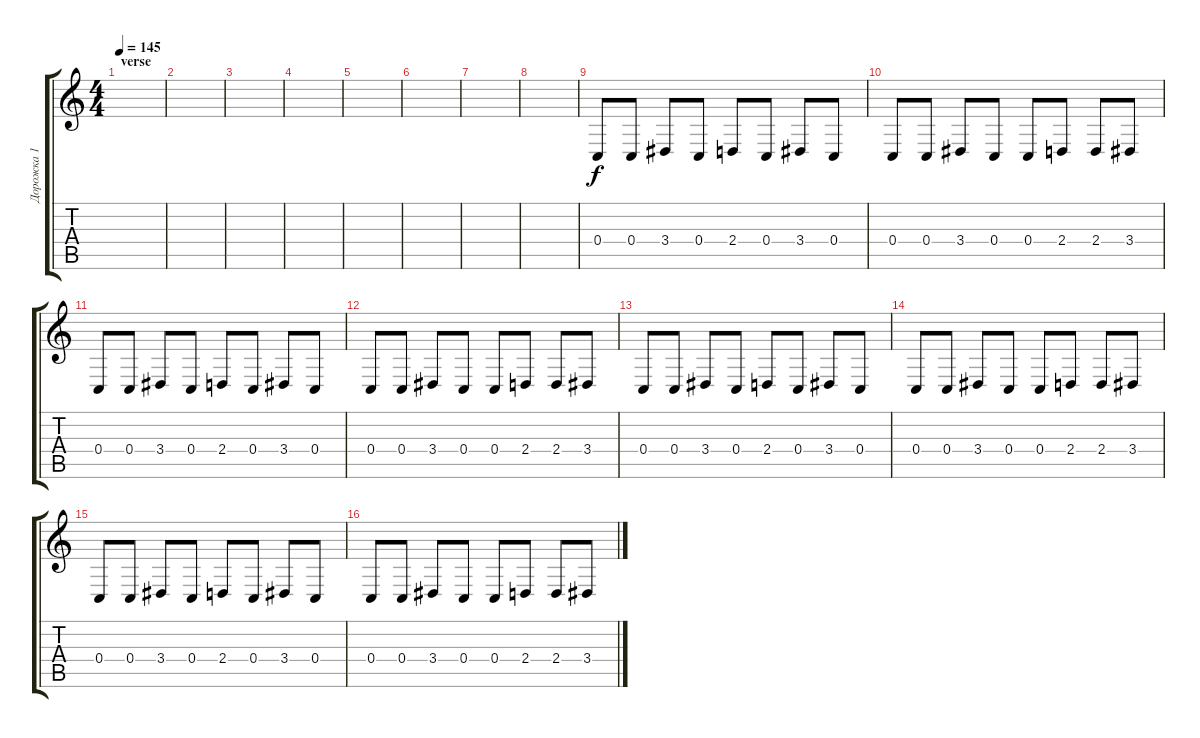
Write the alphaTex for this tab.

\track ("Дорожка 1" "Дорожка 1") {instrument rockorgan}
\staff {score tabs}
\tuning (D4 A3 F3 C3 G2 C2) {hide}
\ts (4 4)
\section ("" "verse")
\tempo 145
\clef g2
\ks c
|
|
|
|
|
|
|
|
0.4.8 0.4.8 3.4.8 0.4.8 2.4.8 0.4.8 3.4.8 0.4.8 |
0.4.8 0.4.8 3.4.8 0.4.8 0.4.8 2.4.8 2.4.8 3.4.8 |
0.4.8 0.4.8 3.4.8 0.4.8 2.4.8 0.4.8 3.4.8 0.4.8 |
0.4.8 0.4.8 3.4.8 0.4.8 0.4.8 2.4.8 2.4.8 3.4.8 |
0.4.8 0.4.8 3.4.8 0.4.8 2.4.8 0.4.8 3.4.8 0.4.8 |
0.4.8 0.4.8 3.4.8 0.4.8 0.4.8 2.4.8 2.4.8 3.4.8 |
0.4.8 0.4.8 3.4.8 0.4.8 2.4.8 0.4.8 3.4.8 0.4.8 |
0.4.8 0.4.8 3.4.8 0.4.8 0.4.8 2.4.8 2.4.8 3.4.8
